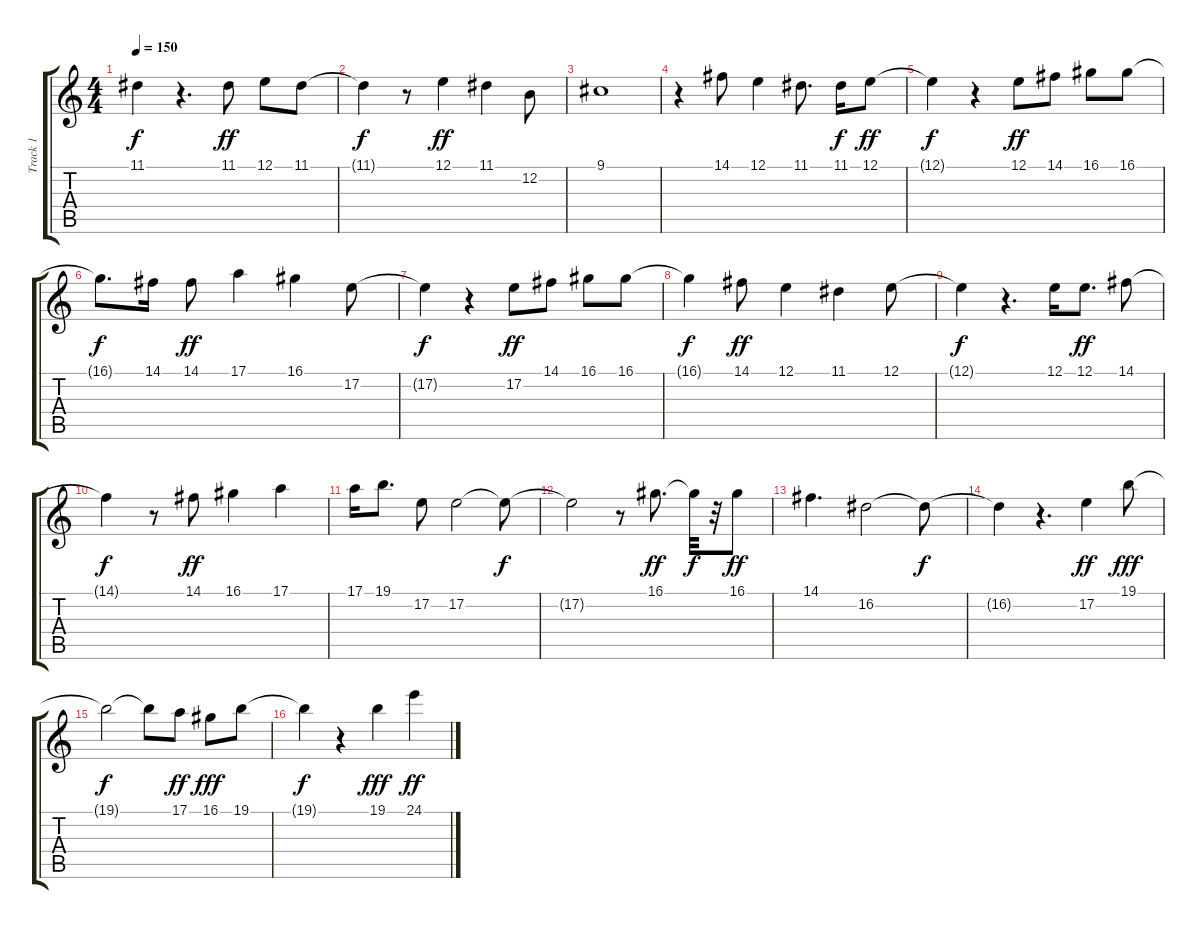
\track ("Track 1" "Track 1") {instrument panflute}
\staff {score tabs}
\tuning (E4 B3 G3 D3 A2 E2) {hide}
\ts (4 4)
\tempo 150
\clef g2
\ks c
11.1.4{dy f} r.4{d} 11.1.8{dy ff} 12.1.8 11.1.8 |
11.1{t}.4{dy f} r.8 12.1.4{dy ff} 11.1.4 12.2.8 |
9.1.1 |
r.4 14.1.8 12.1.4 11.1.8{d} 11.1.16{dy f} 12.1.8{dy ff} |
12.1{t}.4{dy f} r.4 12.1.8{dy ff} 14.1.8 16.1.8 16.1.8 |
16.1{t}.8{d dy f} 14.1.16 14.1.8{dy ff} 17.1.4 16.1.4 17.2.8 |
17.2{t}.4{dy f} r.4 17.2.8{dy ff} 14.1.8 16.1.8 16.1.8 |
16.1{t}.4{dy f} 14.1.8{dy ff} 12.1.4 11.1.4 12.1.8 |
12.1{t}.4{dy f} r.4{d} 12.1.16 12.1.8{d dy ff} 14.1.8 |
14.1{t}.4{dy f} r.8 14.1.8{dy ff} 16.1.4 17.1.4 |
17.1.16 19.1.8{d} 17.2.8 17.2.2 17.2{t}.8{dy f} |
17.2{t}.2 r.8 16.1.8{d dy ff} 16.1{t}.32{dy f} r.32 16.1.8{dy ff} |
14.1.4{d} 16.2.2 16.2{t}.8{dy f} |
16.2{t}.4 r.4{d} 17.2.4{dy ff} 19.1.8{dy fff} |
19.1{t}.2{dy f} 19.1{t}.8 17.1.8{dy ff} 16.1.8{dy fff} 19.1.8 |
19.1{t}.4{dy f} r.4 19.1.4{dy fff} 24.1.4{dy ff}
